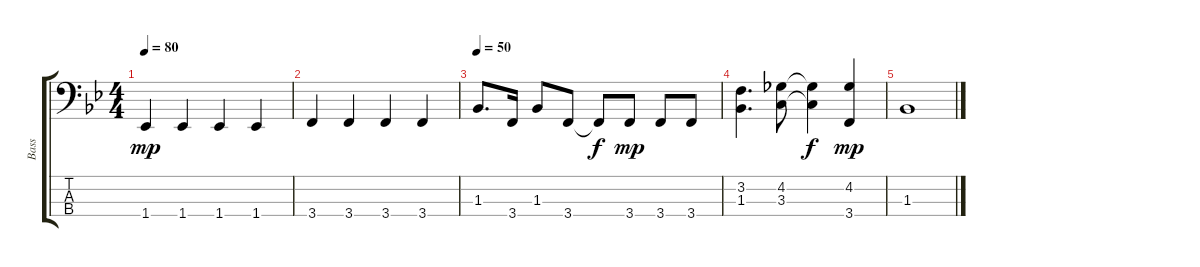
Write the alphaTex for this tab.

\track ("Bass" "Bass") {instrument electricbassfinger}
\staff {score tabs}
\tuning (G2 D2 A1 D1) {hide}
\ts (4 4)
\tempo 80
\clef f4
\ks bb
1.4.4{dy mp} 1.4.4 1.4.4 1.4.4 |
3.4.4 3.4.4 3.4.4 3.4.4 |
\tempo 50
1.3.8{d} 3.4.16 1.3.8 3.4.8 3.4{t}.8{dy f} 3.4.8{dy mp} 3.4.8 3.4.8 |
(3.2 1.3).4{d} (4.2 3.3).8 (4.2{t} 3.3{t}).4{dy f} (4.2 3.4).4{dy mp} |
1.3.1
